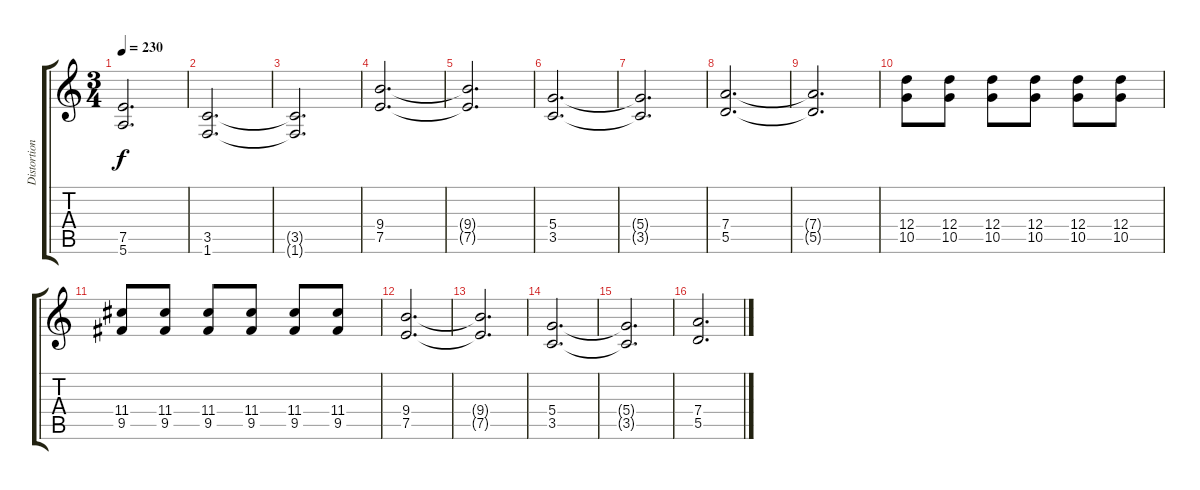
\track ("Distortion 1" "Distortion") {instrument distortionguitar}
\staff {score tabs}
\tuning (E4 B3 G3 D3 A2 E2) {hide}
\ts (3 4)
\tempo 230
\clef g2
\ks c
(7.5{t} 5.6{t}).2{d dy f} |
(3.5 1.6).2{d} |
(3.5{t} 1.6{t}).2{d} |
(9.4 7.5).2{d} |
(9.4{t} 7.5{t}).2{d} |
(5.4 3.5).2{d} |
(5.4{t} 3.5{t}).2{d} |
(7.4 5.5).2{d} |
(7.4{t} 5.5{t}).2{d} |
(12.4 10.5).8 (12.4 10.5).8 (12.4 10.5).8 (12.4 10.5).8 (12.4 10.5).8 (12.4 10.5).8 |
(11.4 9.5).8 (11.4 9.5).8 (11.4 9.5).8 (11.4 9.5).8 (11.4 9.5).8 (11.4 9.5).8 |
(9.4 7.5).2{d} |
(9.4{t} 7.5{t}).2{d} |
(5.4 3.5).2{d} |
(5.4{t} 3.5{t}).2{d} |
(7.4 5.5).2{d}
